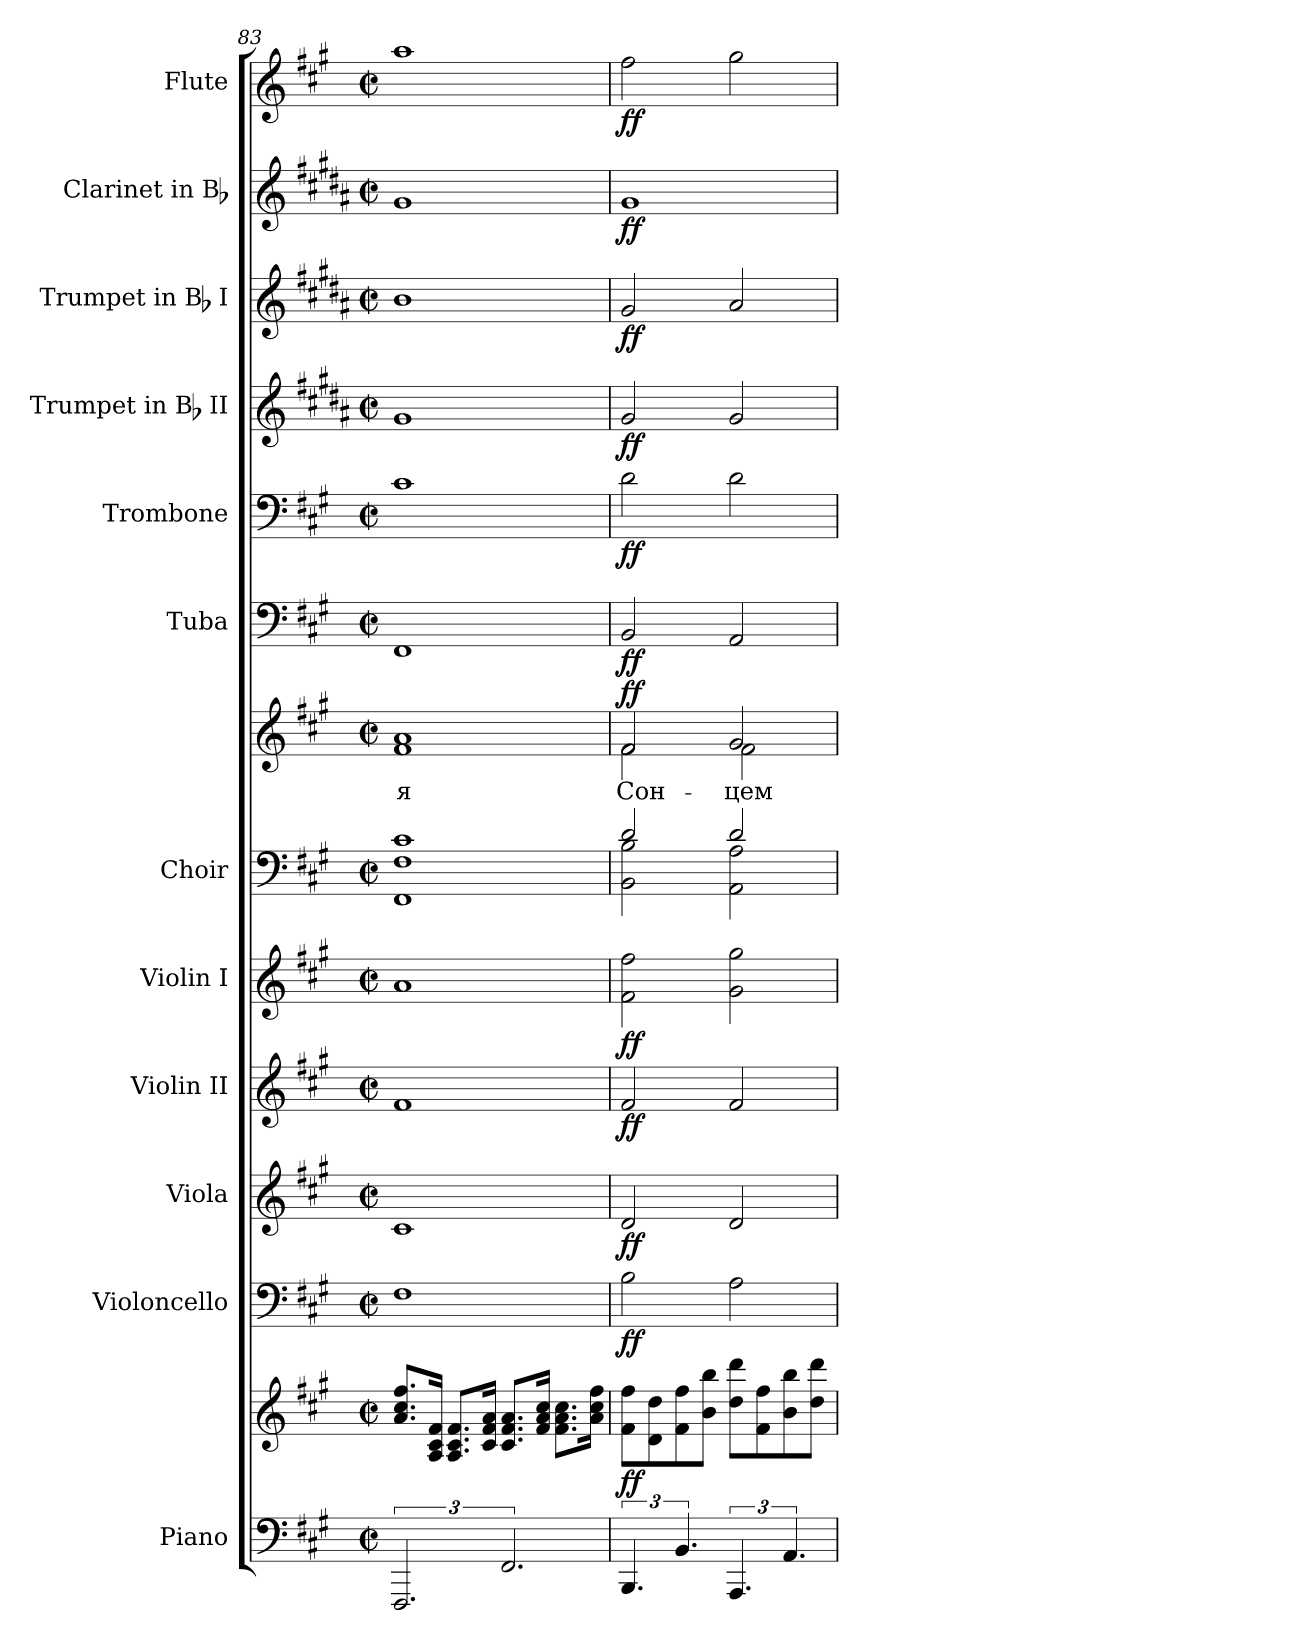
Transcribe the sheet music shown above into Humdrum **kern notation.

**kern	**kern	**dynam	**kern	**dynam	**kern	**dynam	**kern	**dynam	**kern	**dynam	**kern	**kern	**text	**dynam	**kern	**dynam	**kern	**dynam	**kern	**dynam	**kern	**dynam	**kern	**dynam	**kern	**dynam
*part12	*part12	*part12	*part11	*part11	*part10	*part10	*part9	*part9	*part8	*part8	*part7	*part7	*part7	*part7	*part6	*part6	*part5	*part5	*part4	*part4	*part3	*part3	*part2	*part2	*part1	*part1
*staff14	*staff13	*staff13/14	*staff12	*staff12	*staff11	*staff11	*staff10	*staff10	*staff9	*staff9	*staff8	*staff7	*staff7	*staff7/8	*staff6	*staff6	*staff5	*staff5	*staff4	*staff4	*staff3	*staff3	*staff2	*staff2	*staff1	*staff1
*I"Piano	*	*	*I"Violoncello	*	*I"Viola	*	*I"Violin II	*	*I"Violin I	*	*I"Choir	*	*	*	*I"Tuba	*	*I"Trombone	*	*I"Trumpet in Bb II	*	*I"Trumpet in Bb I	*	*I"Clarinet in Bb	*	*I"Flute	*
*	*	*	*	*	*	*	*	*	*	*	*	*	*	*	*I'Tba.	*	*I'Tbn.	*	*I'Tpt.	*	*I'Tpt.	*	*I'Cl.	*	*I'Fl.	*
*clefF4	*clefG2	*	*clefF4	*	*clefG2	*	*clefG2	*	*clefG2	*	*clefF4	*clefG2	*	*	*clefF4	*	*clefF4	*	*clefG2	*	*clefG2	*	*clefG2	*	*clefG2	*
*	*	*	*	*	*	*	*	*	*	*	*	*	*	*	*	*	*	*	*ITrd1c2	*	*ITrd1c2	*	*ITrd1c2	*	*	*
*k[f#c#g#]	*k[f#c#g#]	*	*k[f#c#g#]	*	*k[f#c#g#]	*	*k[f#c#g#]	*	*k[f#c#g#]	*	*k[f#c#g#]	*k[f#c#g#]	*	*	*k[f#c#g#]	*	*k[f#c#g#]	*	*k[f#c#g#]	*	*k[f#c#g#]	*	*k[f#c#g#]	*	*k[f#c#g#]	*
*f#:	*f#:	*	*f#:	*	*f#:	*	*f#:	*	*f#:	*	*f#:	*f#:	*	*	*f#:	*	*f#:	*	*f#:	*	*f#:	*	*f#:	*	*f#:	*
*M2/2	*M2/2	*	*M2/2	*	*M2/2	*	*M2/2	*	*M2/2	*	*M2/2	*M2/2	*	*	*M2/2	*	*M2/2	*	*M2/2	*	*M2/2	*	*M2/2	*	*M2/2	*
*met(c|)	*met(c|)	*	*met(c|)	*	*met(c|)	*	*met(c|)	*	*met(c|)	*	*met(c|)	*met(c|)	*	*	*met(c|)	*	*met(c|)	*	*met(c|)	*	*met(c|)	*	*met(c|)	*	*met(c|)	*
=83	=83	=83	=83	=83	=83	=83	=83	=83	=83	=83	=83	=83	=83	=83	=83	=83	=83	=83	=83	=83	=83	=83	=83	=83	=83	=83
*	*	*	*	*	*	*	*	*	*	*	*^	*	*	*	*	*	*	*	*	*	*	*	*	*	*	*
!	!	!	!	!	!	!	!	!	!	!	!	!	!	!LO:LY:b:color=#000000	!	!	!	!	!	!	!	!	!	!	!	!	!
*	*	*	*	*	*	*	*	*	*	*	*	*	*^	*	*	*	*	*	*	*	*	*	*	*	*	*	*
3.FFF#i	8.ai/ 8.cc#i 8.ff#iL	.	1F#i	.	1c#i	.	1f#i	.	1ai	.	1c#i	1FF#i 1F#i	1ai	1f#i	-я	.	1FF#i	.	1c#i	.	1f#i	.	1ai	.	1f#i	.	1aai	.
.	16Ai/ 16c#i 16f#iJk	.	.	.	.	.	.	.	.	.	.	.	.	.	.	.	.	.	.	.	.	.	.	.	.	.	.	.
.	8.Ai/ 8.c#i 8.f#iL	.	.	.	.	.	.	.	.	.	.	.	.	.	.	.	.	.	.	.	.	.	.	.	.	.	.	.
.	16c#i/ 16f#i 16aiJk	.	.	.	.	.	.	.	.	.	.	.	.	.	.	.	.	.	.	.	.	.	.	.	.	.	.	.
3.FF#i	8.c#i/ 8.f#i 8.aiL	.	.	.	.	.	.	.	.	.	.	.	.	.	.	.	.	.	.	.	.	.	.	.	.	.	.	.
.	16f#i/ 16ai 16cc#iJk	.	.	.	.	.	.	.	.	.	.	.	.	.	.	.	.	.	.	.	.	.	.	.	.	.	.	.
.	8.f#i\ 8.ai 8.cc#iL	.	.	.	.	.	.	.	.	.	.	.	.	.	.	.	.	.	.	.	.	.	.	.	.	.	.	.
.	16ai\ 16cc#i 16ff#iJk	.	.	.	.	.	.	.	.	.	.	.	.	.	.	.	.	.	.	.	.	.	.	.	.	.	.	.
=84	=84	=84	=84	=84	=84	=84	=84	=84	=84	=84	=84	=84	=84	=84	=84	=84	=84	=84	=84	=84	=84	=84	=84	=84	=84	=84	=84	=84
!	!	!	!	!	!	!	!	!	!	!	!	!	!	!	!LO:LY:b:color=#000000	!	!	!	!	!	!	!	!	!	!	!	!	!
6.BBBi/	8f#i\ 8ff#iL	ff	2Bi\	ff	2di/	ff	2f#i/	ff	2f#i\ 2ff#i	ff	2di/	2BBi\ 2Bi	2f#i/	2f#i\	Сон-	ff	2BBi/	ff	2di\	ff	2f#i/	ff	2f#i/	ff	1f#i	ff	2ff#i\	ff
.	8di\ 8ddi	.	.	.	.	.	.	.	.	.	.	.	.	.	.	.	.	.	.	.	.	.	.	.	.	.	.	.
6.BBi/	8f#i\ 8ff#i	.	.	.	.	.	.	.	.	.	.	.	.	.	.	.	.	.	.	.	.	.	.	.	.	.	.	.
.	8bi\ 8bbiJ	.	.	.	.	.	.	.	.	.	.	.	.	.	.	.	.	.	.	.	.	.	.	.	.	.	.	.
!	!	!	!	!	!	!	!	!	!	!	!	!	!	!	!LO:LY:b:color=#000000	!	!	!	!	!	!	!	!	!	!	!	!	!
6.AAAi/	8ddi\ 8dddiL	.	2Ai\	.	2di/	.	2f#i/	.	2g#i\ 2gg#i	.	2di/	2AAi\ 2Ai	2g#i/	2f#i\	-цем	.	2AAi/	.	2di\	.	2f#i/	.	2g#i/	.	.	.	2gg#i\	.
.	8f#i\ 8ff#i	.	.	.	.	.	.	.	.	.	.	.	.	.	.	.	.	.	.	.	.	.	.	.	.	.	.	.
6.AAi/	8bi\ 8bbi	.	.	.	.	.	.	.	.	.	.	.	.	.	.	.	.	.	.	.	.	.	.	.	.	.	.	.
.	8ddi\ 8dddiJ	.	.	.	.	.	.	.	.	.	.	.	.	.	.	.	.	.	.	.	.	.	.	.	.	.	.	.
*	*	*	*	*	*	*	*	*	*	*	*v	*v	*	*	*	*	*	*	*	*	*	*	*	*	*	*	*	*
*	*	*	*	*	*	*	*	*	*	*	*	*v	*v	*	*	*	*	*	*	*	*	*	*	*	*	*	*
=	=	=	=	=	=	=	=	=	=	=	=	=	=	=	=	=	=	=	=	=	=	=	=	=	=	=
*-	*-	*-	*-	*-	*-	*-	*-	*-	*-	*-	*-	*-	*-	*-	*-	*-	*-	*-	*-	*-	*-	*-	*-	*-	*-	*-
